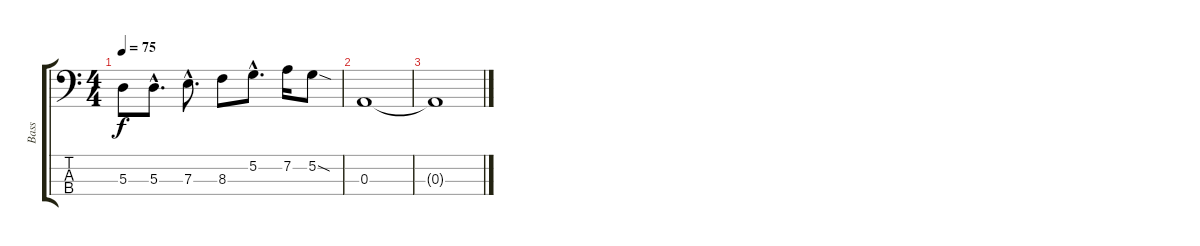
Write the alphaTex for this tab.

\track ("Bass" "Bass") {instrument electricbassfinger}
\staff {score tabs}
\tuning (G2 D2 A1 E1) {hide}
\ts (4 4)
\tempo 75
\clef f4
\ks c
5.3.8{dy f} 5.3{hac}.8{d} 7.3{hac}.8{d} 8.3.8 5.2{hac}.8{d} 7.2.16 5.2{sod}.8 |
0.3.1 |
0.3{t}.1
